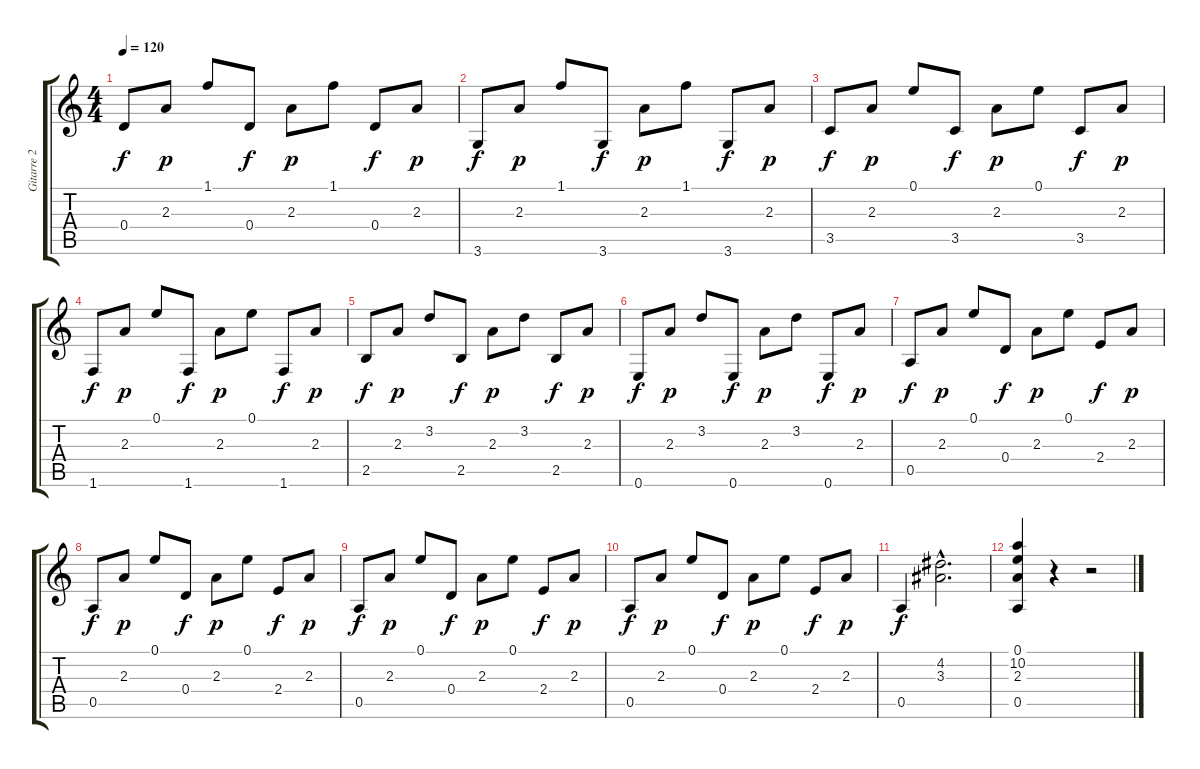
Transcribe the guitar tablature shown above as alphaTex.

\track ("Gitarre 2" "Gitarre 2") {instrument acousticguitarnylon}
\staff {score tabs}
\tuning (E4 B3 G3 D3 A2 E2) {hide}
\ts (4 4)
\tempo 120
\clef g2
\ks c
0.4.8{dy f} 2.3.8{dy p} 1.1.8 0.4.8{dy f} 2.3.8{dy p} 1.1.8 0.4.8{dy f} 2.3.8{dy p} |
3.6.8{dy f} 2.3.8{dy p} 1.1.8 3.6.8{dy f} 2.3.8{dy p} 1.1.8 3.6.8{dy f} 2.3.8{dy p} |
3.5.8{dy f} 2.3.8{dy p} 0.1.8 3.5.8{dy f} 2.3.8{dy p} 0.1.8 3.5.8{dy f} 2.3.8{dy p} |
1.6.8{dy f} 2.3.8{dy p} 0.1.8 1.6.8{dy f} 2.3.8{dy p} 0.1.8 1.6.8{dy f} 2.3.8{dy p} |
2.5.8{dy f} 2.3.8{dy p} 3.2.8 2.5.8{dy f} 2.3.8{dy p} 3.2.8 2.5.8{dy f} 2.3.8{dy p} |
0.6.8{dy f} 2.3.8{dy p} 3.2.8 0.6.8{dy f} 2.3.8{dy p} 3.2.8 0.6.8{dy f} 2.3.8{dy p} |
0.5.8{dy f} 2.3.8{dy p} 0.1.8 0.4.8{dy f} 2.3.8{dy p} 0.1.8 2.4.8{dy f} 2.3.8{dy p} |
0.5.8{dy f} 2.3.8{dy p} 0.1.8 0.4.8{dy f} 2.3.8{dy p} 0.1.8 2.4.8{dy f} 2.3.8{dy p} |
0.5.8{dy f} 2.3.8{dy p} 0.1.8 0.4.8{dy f} 2.3.8{dy p} 0.1.8 2.4.8{dy f} 2.3.8{dy p} |
0.5.8{dy f} 2.3.8{dy p} 0.1.8 0.4.8{dy f} 2.3.8{dy p} 0.1.8 2.4.8{dy f} 2.3.8{dy p} |
0.5.4{dy f} (4.2{hac} 3.3{hac}).2{d} |
(0.1 10.2 2.3 0.5).4 r.4 r.2
